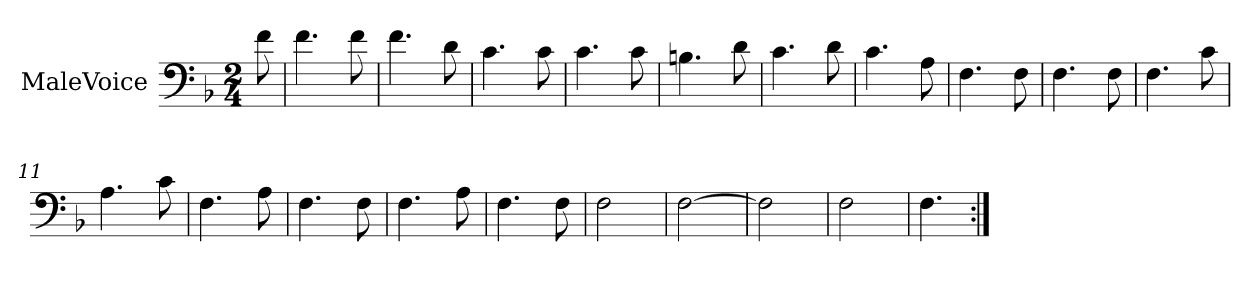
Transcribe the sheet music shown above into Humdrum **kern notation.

**kern
*part1
*staff1
*I"MaleVoice
*clefF4
*k[b-]
*M2/4
*MM104
=
8f
=1
4.f
8f
=2
4.f
8d
=3
4.c
8c
=4
4.c
8c
=5
4.Bn
8d
=6
4.c
8d
=7
4.c
8A
=8
4.F
8F
=9
4.F
8F
=10
4.F
8c
=11
4.A
8c
=12
4.F
8A
=13
4.F
8F
=14
4.F
8A
=15
4.F
8F
=16
2F
=17
[2F
=18
2F]
=19
2F
=20
4.F
=:|!
*-
